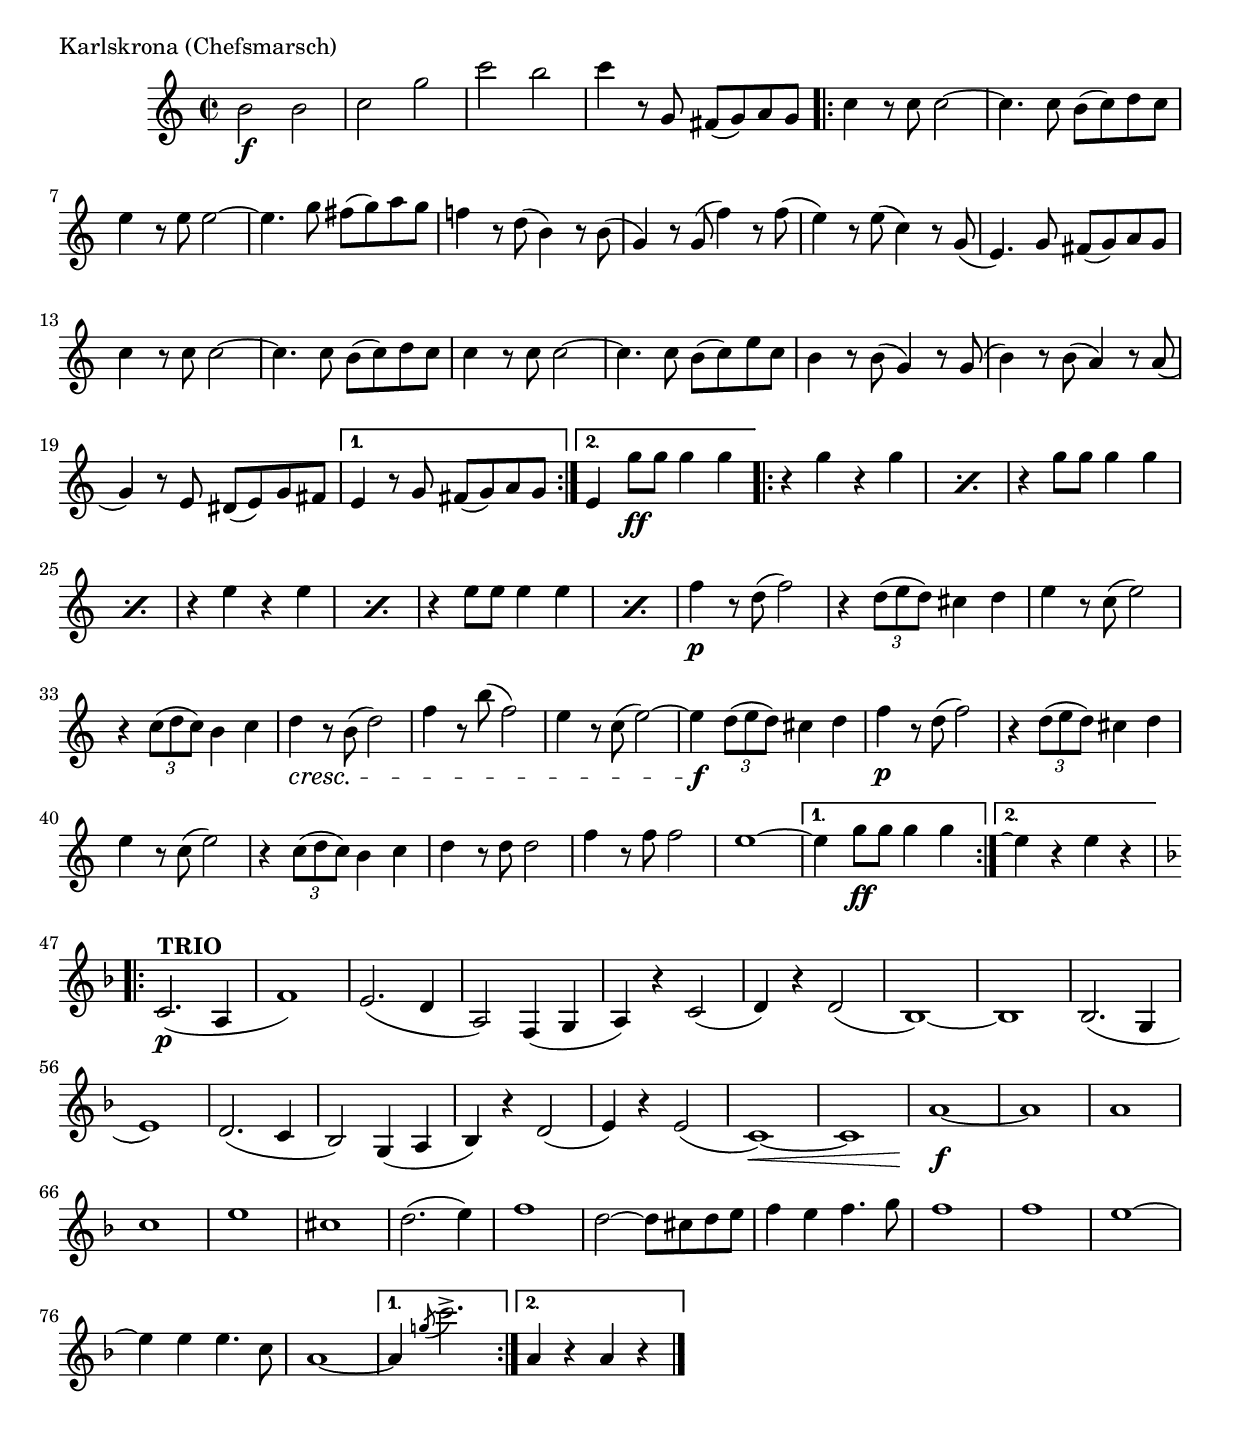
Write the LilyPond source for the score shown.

\version "2.18.0"
% When ready to include in collection: 1. Comment out version, paper, score 
%					  and book.
% 				       2. Create include file of relative and
%					  header.
%Comment out from here
%{
#(ly:set-option 'point-and-click #t)
#(set-default-paper-size "a5" 'landscape)
#(set-global-staff-size 15) % set staff-size when ready to print

\include "Marsch_format.ly"

%...to here
%}
  \score {

    % Svenska Polisens Marscher: 1. Karlskrona (Chefsmarsch)    
    \relative c'' {
    	  \key c \major \time 2/2 \clef treble
    	  \override DynamicLineSpanner.staff-padding = #2
    	  \compressFullBarRests
    	  b2\f b |c g' |c b |c4 r8 g, fis (g) a g
    	  \repeat volta 2 {
    	        c4 r8 c c2~ |c4. c8 b (c) d c |e4 r8 e e2~ |e4. g8 fis (g) a g
    	        f!4 r8 d (b4) r8 b ( |g4) r8 g (f'4) r8 f ( |e4) r8 e (c4) r8 g 
    	        ( |e4.) g8 fis (g) a g |c4 r8 c c2~ |c4. c8 b (c) d c 
    	        c4 r8 c c2~~ |c4. c8 b (c) e c |b4 r8 b (g4) r8 g ( 
    	 	b4) r8 b (a4) r8 a ( |g4) r8 e dis (e) g fis }
    	        \alternative {
    	        	{e4 r8 g8 fis (g) a g }
    	        	{e4 g'8\ff g g4 g}
    	        }
    	        \repeat volta 2 {       
    	        \repeat percent 2 {r4 g r g} |\repeat percent 2 {r g8 g g4 g}
    	        \repeat percent 2 {r4 e r e} |\repeat percent 2 {r4 e8 e e4 e}
    	        f4\p r8 d (f2) |r4 \tuplet 3/2 {d8 (e d)} cis4 d
    	        e r8 c (e2) |r4 \tuplet 3/2 {c8 (d c)} b4 c |d\cresc r8 b (d2)
    	        f4 r8 b (f2) |e4 r8 c (e2~) |e4\f \tuplet 3/2 {d8 (e d)} cis4 d
    	        f4\p r8 d (f2) |r4 \tuplet 3/2 {d8 (e d)} cis4 d |e r8 c (e2)
    	        r4 \tuplet 3/2 {c8 (d c)} b4 c |d r8 d d2 |f4 r8 f f2 |e1~ }
    	        \alternative {
    	        	{e4 g8\ff g g4 g}
    	        	{e\repeatTie r4 e r \break}
    	        }
    	  \key f \major 
    	  \repeat volta 2 {
    	  	  c,2.\p^\markup {\bold "TRIO"} (a4 |f'1) |e2. (d4 |a2) f4 (g
    	  	  a) r c2 ( |d4) r d2 ( |bes1~) |bes |bes2. (g4 |e'1) |d2. (c4
    	  	  bes2) g4 (a |bes) r d2 (e4) r e2 ( |c1~\<) |c |a'~\f |a |a
    	  	  c |e |cis |d2. (e4) |f1 |d2~ d8 cis d e |f4 e f4. g8 |f1
    	  	  f |e~ |e4 e e4. c8 |a1~ }
    	  	  \alternative {
    	  	  	  {a4 \acciaccatura g'!8 c2.->}
    	  	  	  {a,4 r a r}
    	  	  }
    	  	  \bar "|."
    	  }%end relative
    	  
    \header {
    	    piece = "Karlskrona (Chefsmarsch)"
    	    composer = "V. Widqvist"
    	}
	\layout {
  		ragged-last = ##t
  		}
  }%end score
